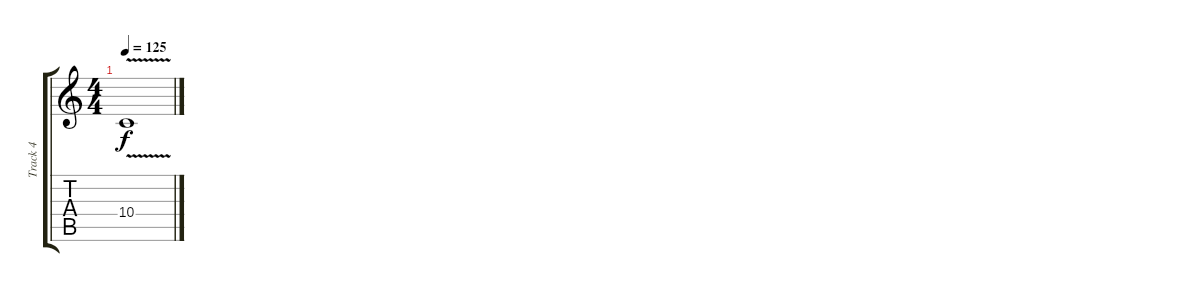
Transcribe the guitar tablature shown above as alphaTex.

\track ("Track 4" "Track 4") {instrument lead6voice}
\staff {score tabs}
\tuning (E4 B3 G3 D3 A2 D2) {hide}
\ts (4 4)
\tempo 125
\clef g2
\ks c
10.4{v}.1{dy f volume 0}
